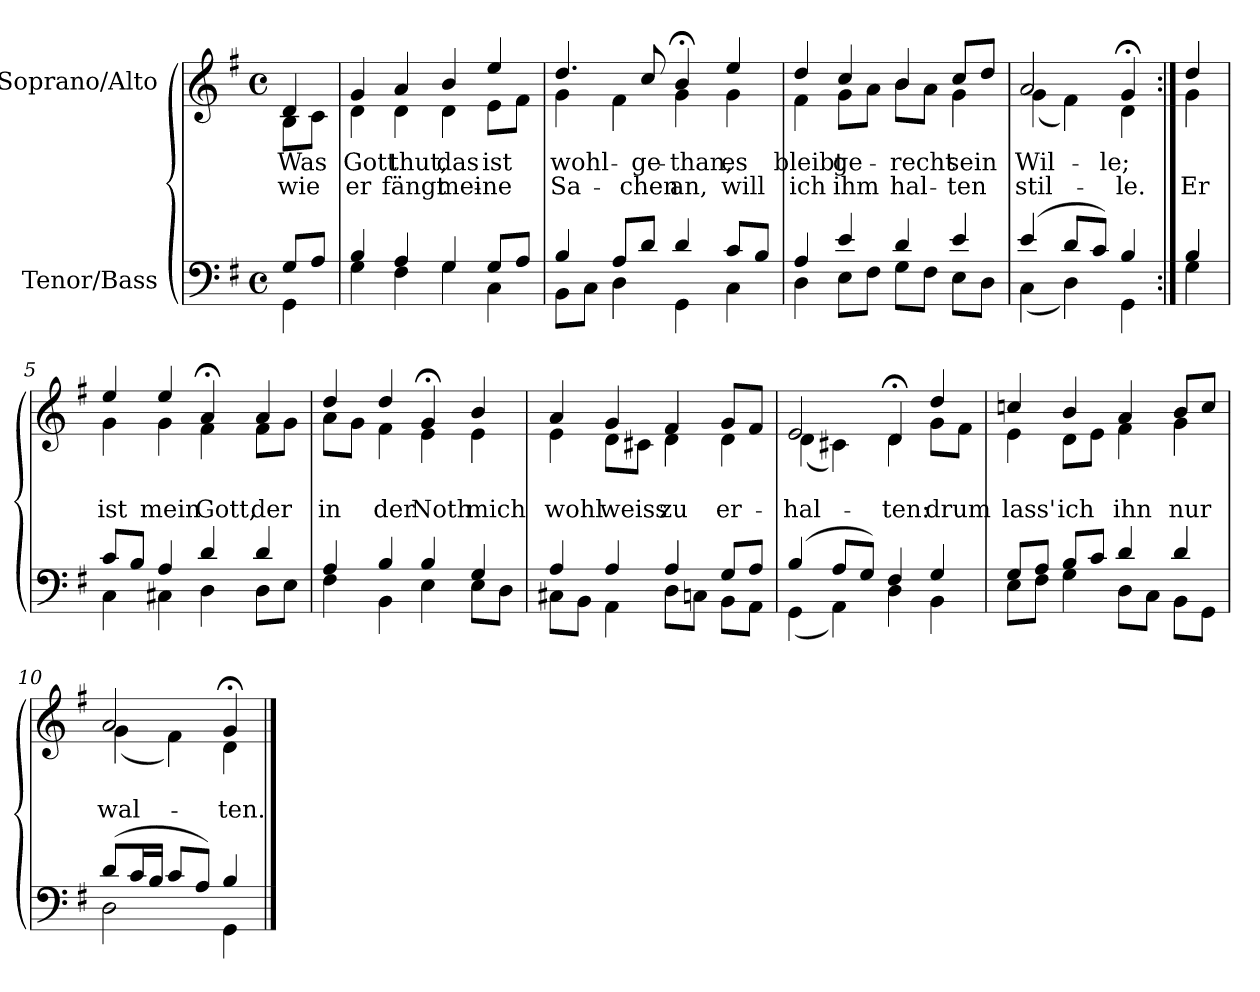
**kern	**kern	**text	**text
*part2	*part1	*part1	*part1
*staff2	*staff1	*staff1	*staff1
*I"Tenor/Bass	*I"Soprano/Alto	*	*
*clefF4	*clefG2	*	*
*k[f#]	*k[f#]	*	*
*M4/4	*M4/4	*	*
*met(c)	*met(c)	*	*
=	=	=	=
*^	*	*	*
!	!	!	!LO:LY:b	!LO:LY:b
*	*	*^	*	*
8G/L	4GG\	4d/	8B\L	Was	wie
8A/J	.	.	8c\J	.	.
=1	=1	=1	=1	=1	=1
!	!	!	!	!LO:LY:b	!LO:LY:b
4B/	4G\	4g/	4d\	Gott	er
!	!	!	!	!LO:LY:b	!LO:LY:b
4A/	4F#\	4a/	4d\	thut,	fängt
!	!	!	!	!LO:LY:b	!LO:LY:b
4G/	4G\	4b/	4d\	das	mei-
!	!	!	!	!LO:LY:b	!LO:LY:b
8G/L	4C\	4ee/	8e\L	ist	-ne
8A/J	.	.	8f#\J	.	.
=2	=2	=2	=2	=2	=2
!	!	!	!	!LO:LY:b	!LO:LY:b
4B/	8BB\L	4.dd/	4g\	wohl-	Sa-
.	8C\J	.	.	.	.
8A/L	4D\	.	4f#\	.	.
!	!	!	!	!LO:LY:b	!LO:LY:b
8d/J	.	8cc/	.	-ge-	-chen
!	!	!	!	!LO:LY:b	!LO:LY:b
4d/	4GG\	4b;</	4g\	-than,	an,
!	!	!	!	!LO:LY:b	!LO:LY:b
8c/L	4C\	4ee/	4g\	es	will
8B/J	.	.	.	.	.
=3	=3	=3	=3	=3	=3
!	!	!	!	!LO:LY:b	!LO:LY:b
4A/	4D\	4dd/	4f#\	bleibt	ich
!	!	!	!	!LO:LY:b	!LO:LY:b
4e/	8E\L	4cc/	8g\L	ge-	ihm
.	8F#\J	.	8a\J	.	.
!	!	!	!	!LO:LY:b	!LO:LY:b
4d/	8G\L	4b/	8b\L	-recht	hal-
.	8F#\J	.	8a\J	.	.
!	!	!	!	!LO:LY:b	!LO:LY:b
4e/	8E\L	8cc/L	4g\	sein	-ten
.	8D\J	8dd/J	.	.	.
=4	=4	=4	=4	=4	=4
!	!	!	!	!LO:LY:b	!LO:LY:b
(4e/	(4C\	2a/	(4g\	Wil-	stil-
8d/L	4D\)	.	4f#\)	.	.
8c/J)	.	.	.	.	.
!	!	!	!	!LO:LY:b	!LO:LY:b
4B/	4GG\	4g;</	4d\	-le;	-le.
!!LO:LB:g=z	!!
=4X1:|!	=4X1:|!	=4X1:|!	=4X1:|!	=4X1:|!	=4X1:|!
!	!	!	!	!	!LO:LY:b
4B/	4G\	4dd/	4g\	.	Er
=5	=5	=5	=5	=5	=5
!	!	!	!	!	!LO:LY:b
8c/L	4C\	4ee/	4g\	.	ist
8B/J	.	.	.	.	.
!	!	!	!	!	!LO:LY:b
4A/	4C#X\	4ee/	4g\	.	mein
!	!	!	!	!	!LO:LY:b
4d/	4D\	4a;</	4f#\	.	Gott,
!	!	!	!	!	!LO:LY:b
4d/	8D\L	4a/	8f#\L	.	der
.	8E\J	.	8g\J	.	.
=6	=6	=6	=6	=6	=6
!	!	!	!	!	!LO:LY:b
4A/	4F#\	4dd/	8a\L	.	in
.	.	.	8g\J	.	.
!	!	!	!	!	!LO:LY:b
4B/	4BB\	4dd/	4f#\	.	der
!	!	!	!	!	!LO:LY:b
4B/	4E\	4g;</	4e\	.	Noth
!	!	!	!	!	!LO:LY:b
4G/	8E\L	4b/	4e\	.	mich
.	8D\J	.	.	.	.
=7	=7	=7	=7	=7	=7
!	!	!	!	!	!LO:LY:b
4A/	8C#X\L	4a/	4e\	.	wohl
.	8BB\J	.	.	.	.
!	!	!	!	!	!LO:LY:b
4A/	4AA\	4g/	8d\L	.	weiss
.	.	.	8c#X\J	.	.
!	!	!	!	!	!LO:LY:b
4A/	8D\L	4f#/	4d\	.	zu
.	8Cn\J	.	.	.	.
!	!	!	!	!	!LO:LY:b
8G/L	8BB\L	8g/L	4d\	.	er-
8A/J	8AA\J	8f#/J	.	.	.
!!LO:LB:g=z	!!
=8	=8	=8	=8	=8	=8
!	!	!	!	!	!LO:LY:b
(4B/	(4GG\	2e/	(4d\	.	-hal-
8A/L	4AA\)	.	4c#X\)	.	.
8G/J)	.	.	.	.	.
!	!	!	!	!	!LO:LY:b
4F#/	4D\	4d;</	4d\	.	-ten:
!	!	!	!	!	!LO:LY:b
4G/	4BB\	4dd/	8g\L	.	drum
.	.	.	8f#\J	.	.
=9	=9	=9	=9	=9	=9
!	!	!	!	!	!LO:LY:b
8G/L	8E\L	4ccn/	4e\	.	lass'
8A/J	8F#\J	.	.	.	.
!	!	!	!	!	!LO:LY:b
8B/L	4G\	4b/	8d\L	.	ich
8c/J	.	.	8e\J	.	.
!	!	!	!	!	!LO:LY:b
4d/	8D\L	4a/	4f#\	.	ihn
.	8C\J	.	.	.	.
!	!	!	!	!	!LO:LY:b
4d/	8BB\L	8b/L	4g\	.	nur
.	8GG\J	8cc/J	.	.	.
=10	=10	=10	=10	=10	=10
!	!	!	!	!	!LO:LY:b
(8d/L	2D\	2a/	(4g\	.	wal-
16c/L	.	.	.	.	.
16B/JJ	.	.	.	.	.
8c/L	.	.	4f#\)	.	.
8A/J)	.	.	.	.	.
!	!	!	!	!	!LO:LY:b
4B/	4GG\	4g;</	4d\	.	-ten.
*v	*v	*	*	*	*
*	*v	*v	*	*
==	==	==	==
*-	*-	*-	*-
